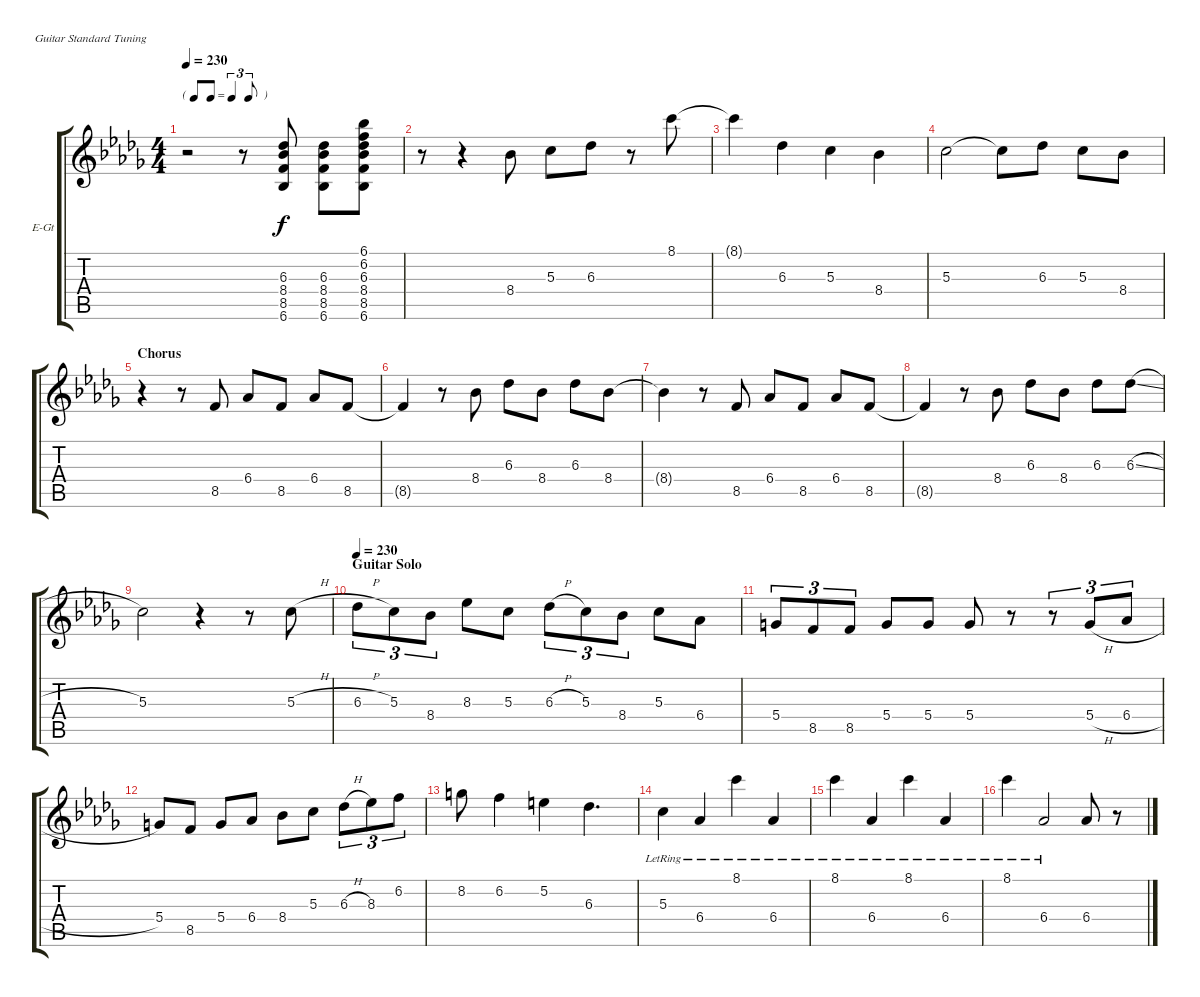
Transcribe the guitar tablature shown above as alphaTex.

\defaultSystemsLayout 4
\bracketExtendMode groupsimilarinstruments
\firstSystemTrackNameOrientation horizontal
\otherSystemsTrackNameOrientation horizontal
\track ("Electric Guitar" "E-Gt") {multiBarRest instrument overdrivenguitar}
\staff {score tabs}
\tuning (E4 B3 G3 D3 A2 E2)
\ts (4 4)
\tf triplet8th
\tempo 230
\clef g2
\ks bbminor
r.2{dy f} r.8 (6.6 8.5 8.4 6.3).8 (6.6 8.5 8.4 6.3).8 (8.4 6.3 6.2 6.1 6.6 8.5).8 |
r.8 r.4 8.4.8 5.3.8 6.3.8 r.8 8.1.8 |
8.1{t}.4 6.3.4 5.3.4 8.4.4 |
5.3.2 5.3{t}.8 6.3.8 5.3.8 8.4.8 |
\section ("" "Chorus")
r.4 r.8 8.5.8 6.4.8 8.5.8 6.4.8 8.5.8 |
8.5{t}.4 r.8 8.4.8 6.3.8 8.4.8 6.3.8 8.4.8 |
8.4{t}.4 r.8 8.5.8 6.4.8 8.5.8 6.4.8 8.5.8 |
8.5{t}.4 r.8 8.4.8 6.3.8 8.4.8 6.3.8 6.3{sl}.8 |
5.3.2 r.4 r.8 5.3{h}.8 |
\section ("" "Guitar Solo")
\tempo 230
6.3{h}.8{tu (3 2)} 5.3.8{tu (3 2)} 8.4.8{tu (3 2)} 8.3.8 5.3.8 6.3{h}.8{tu (3 2)} 5.3.8{tu (3 2)} 8.4.8{tu (3 2)} 5.3.8 6.4.8 |
5.4.8{tu (3 2)} 8.5.8{tu (3 2)} 8.5.8{tu (3 2)} 5.4.8 5.4.8 5.4.8 r.8 r.8{tu (3 2)} 5.4{h}.8{tu (3 2)} 6.4{h}.8{tu (3 2)} |
5.4.8 8.5.8 5.4.8 6.4.8 8.4.8 5.3.8 6.3{h}.8{tu (3 2)} 8.3.8{tu (3 2)} 6.2.8{tu (3 2)} |
8.2.8 6.2.4 5.2.4 6.3.4{d} |
5.3{lr}.4 6.4{lr}.4 8.1{lr}.4 6.4{lr}.4 |
8.1{lr}.4 6.4{lr}.4 8.1{lr}.4 6.4{lr}.4 |
8.1{lr}.4 6.4{lr}.2 6.4.8 r.8
